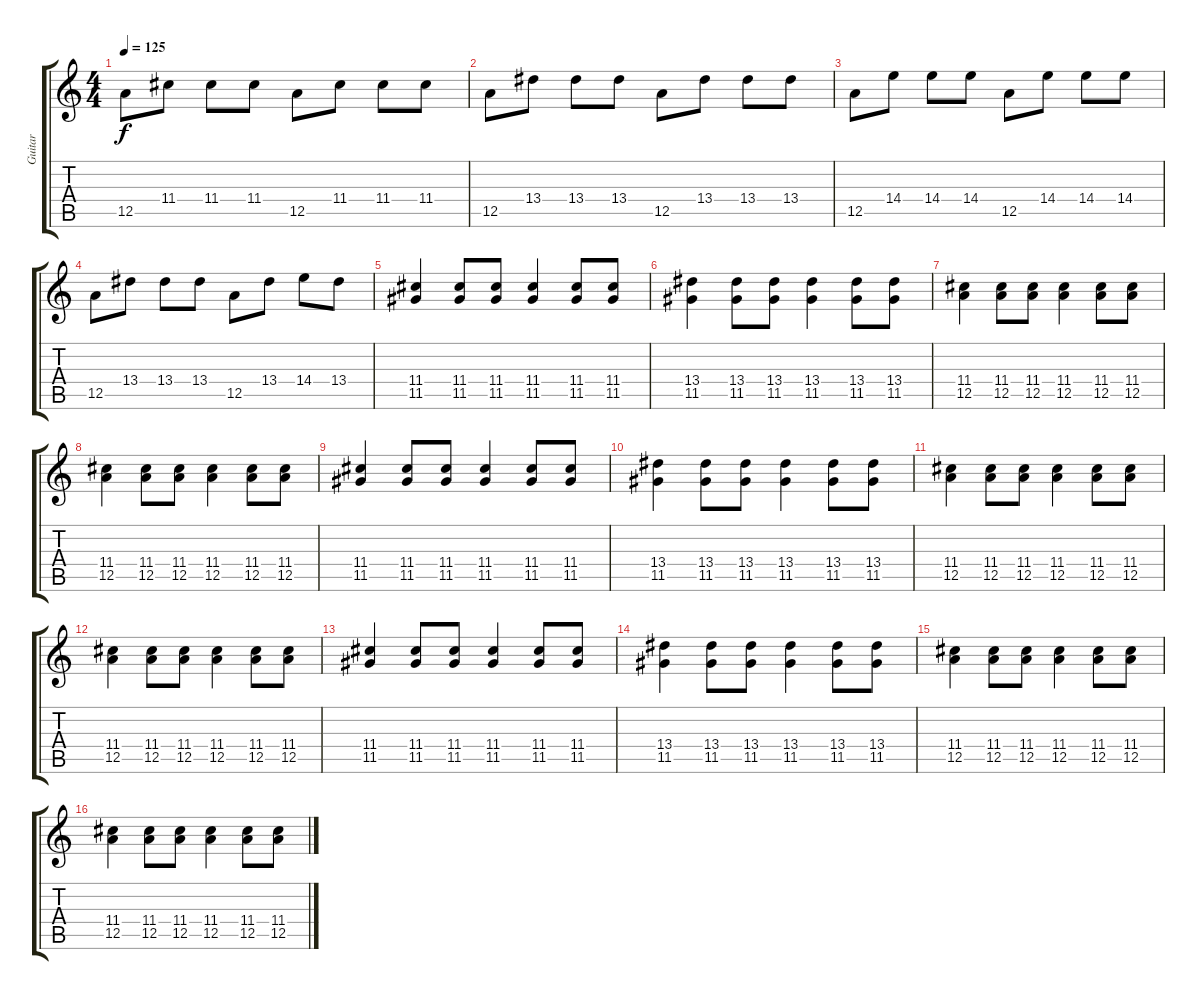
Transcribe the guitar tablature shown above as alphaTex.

\track ("Guitar" "Guitar") {instrument distortionguitar}
\staff {score tabs}
\tuning (E4 B3 G3 D3 A2 E2) {hide}
\ts (4 4)
\tempo 125
\clef g2
\ks c
12.5.8{dy f} 11.4.8 11.4.8 11.4.8 12.5.8 11.4.8 11.4.8 11.4.8 |
12.5.8 13.4.8 13.4.8 13.4.8 12.5.8 13.4.8 13.4.8 13.4.8 |
12.5.8 14.4.8 14.4.8 14.4.8 12.5.8 14.4.8 14.4.8 14.4.8 |
12.5.8 13.4.8 13.4.8 13.4.8 12.5.8 13.4.8 14.4.8 13.4.8 |
(11.4 11.5).4 (11.4 11.5).8 (11.4 11.5).8 (11.4 11.5).4 (11.4 11.5).8 (11.4 11.5).8 |
(13.4 11.5).4 (13.4 11.5).8 (13.4 11.5).8 (13.4 11.5).4 (13.4 11.5).8 (13.4 11.5).8 |
(11.4 12.5).4 (11.4 12.5).8 (11.4 12.5).8 (11.4 12.5).4 (11.4 12.5).8 (11.4 12.5).8 |
(11.4 12.5).4 (11.4 12.5).8 (11.4 12.5).8 (11.4 12.5).4 (11.4 12.5).8 (11.4 12.5).8 |
(11.4 11.5).4 (11.4 11.5).8 (11.4 11.5).8 (11.4 11.5).4 (11.4 11.5).8 (11.4 11.5).8 |
(13.4 11.5).4 (13.4 11.5).8 (13.4 11.5).8 (13.4 11.5).4 (13.4 11.5).8 (13.4 11.5).8 |
(11.4 12.5).4 (11.4 12.5).8 (11.4 12.5).8 (11.4 12.5).4 (11.4 12.5).8 (11.4 12.5).8 |
(11.4 12.5).4 (11.4 12.5).8 (11.4 12.5).8 (11.4 12.5).4 (11.4 12.5).8 (11.4 12.5).8 |
(11.4 11.5).4 (11.4 11.5).8 (11.4 11.5).8 (11.4 11.5).4 (11.4 11.5).8 (11.4 11.5).8 |
(13.4 11.5).4 (13.4 11.5).8 (13.4 11.5).8 (13.4 11.5).4 (13.4 11.5).8 (13.4 11.5).8 |
(11.4 12.5).4 (11.4 12.5).8 (11.4 12.5).8 (11.4 12.5).4 (11.4 12.5).8 (11.4 12.5).8 |
(11.4 12.5).4 (11.4 12.5).8 (11.4 12.5).8 (11.4 12.5).4 (11.4 12.5).8 (11.4 12.5).8
